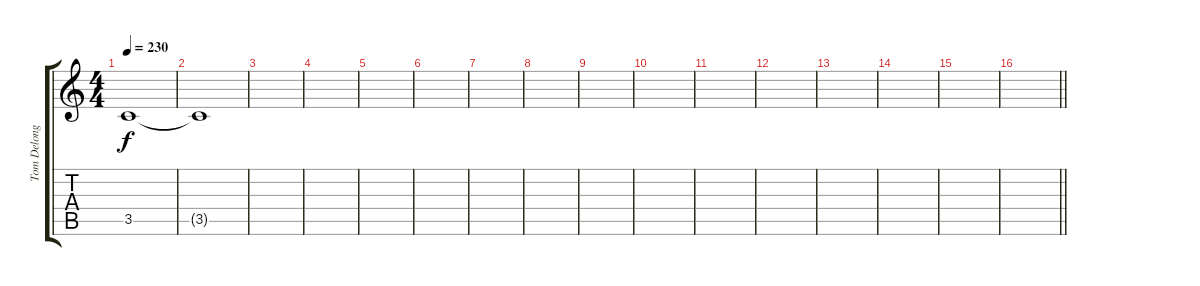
\track ("Tom Delonge - Guitar" "Tom Delong") {instrument distortionguitar}
\staff {score tabs}
\tuning (E4 B3 G3 D3 A2 E2) {hide}
\ts (4 4)
\tempo 230
\clef g2
\ks c
3.5{t}.1{dy f} |
3.5{t}.1 |
|
|
|
|
|
|
|
|
|
|
|
|
|
\barLineRight lightlight
